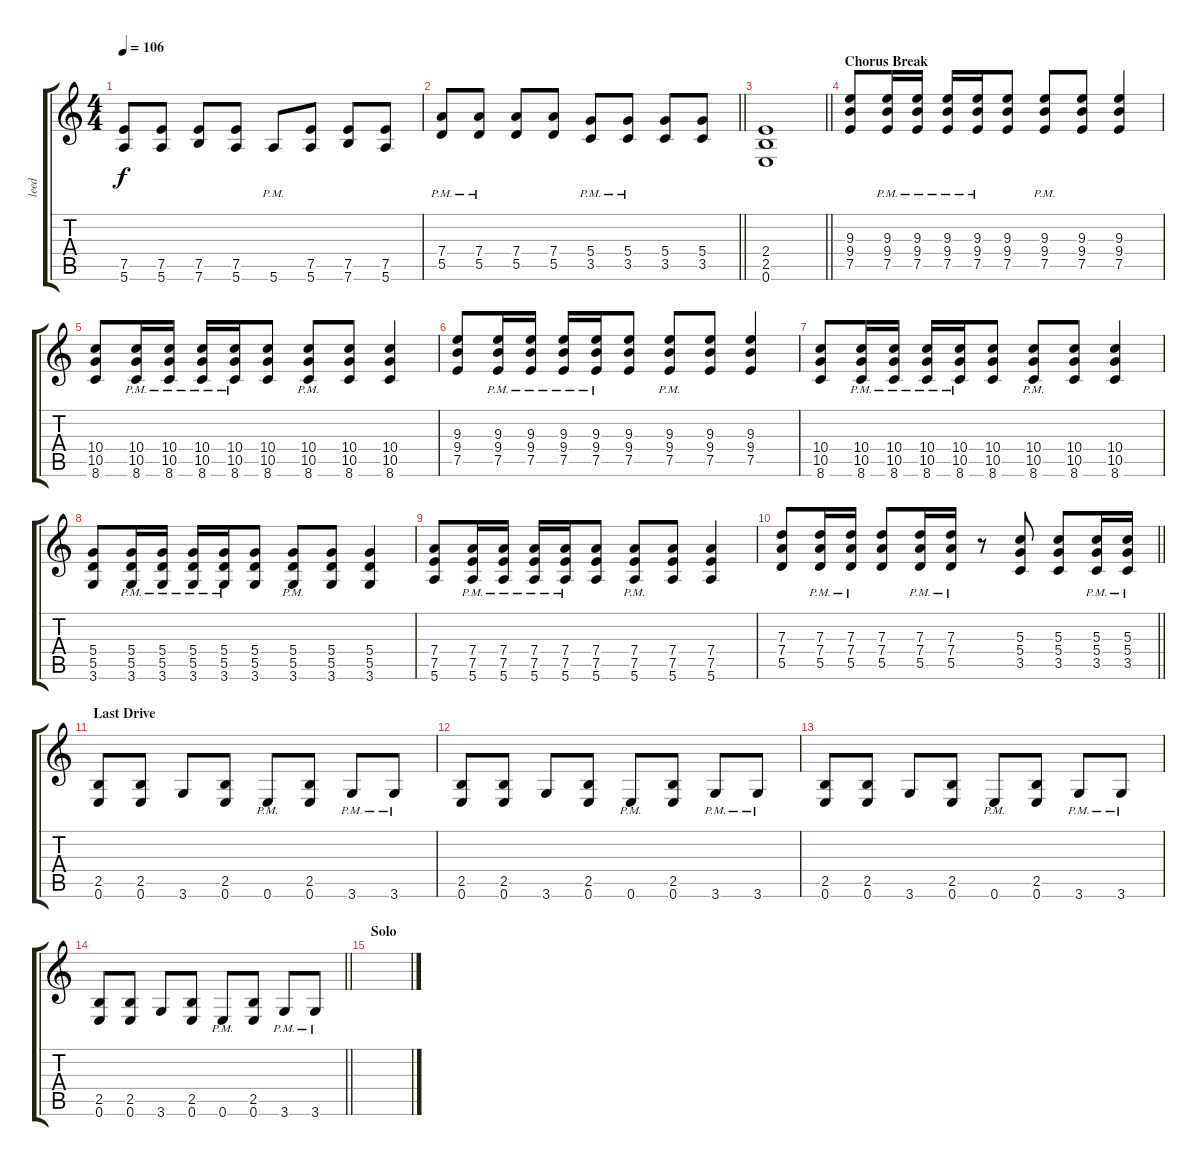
\track ("leed" "leed") {instrument distortionguitar}
\staff {score tabs}
\tuning (E4 B3 G3 D3 A2 E2) {hide}
\ts (4 4)
\tempo 106
\clef g2
\ks c
(7.5 5.6).8{dy f} (7.5 5.6).8 (7.5 7.6).8 (7.5 5.6).8 5.6{pm}.8 (7.5 5.6).8 (7.5 7.6).8 (7.5 5.6).8 |
\barLineRight lightlight
(7.4{pm} 5.5{pm}).8 (7.4{pm} 5.5{pm}).8 (7.4 5.5).8 (7.4 5.5).8 (5.4{pm} 3.5{pm}).8 (5.4{pm} 3.5{pm}).8 (5.4 3.5).8 (5.4 3.5).8 |
\barLineRight lightlight
(2.4 2.5 0.6).1 |
\section ("" "Chorus Break")
(9.3 9.4 7.5).8 (9.3{pm} 9.4{pm} 7.5{pm}).16 (9.3{pm} 9.4{pm} 7.5{pm}).16 (9.3{pm} 9.4{pm} 7.5{pm}).16 (9.3{pm} 9.4{pm} 7.5{pm}).16 (9.3 9.4 7.5).8 (9.3{pm} 9.4{pm} 7.5{pm}).8 (9.3 9.4 7.5).8 (9.3 9.4 7.5).4 |
(10.4 10.5 8.6).8 (10.4{pm} 10.5{pm} 8.6{pm}).16 (10.4{pm} 10.5{pm} 8.6{pm}).16 (10.4{pm} 10.5{pm} 8.6{pm}).16 (10.4{pm} 10.5{pm} 8.6{pm}).16 (10.4 10.5 8.6).8 (10.4{pm} 10.5{pm} 8.6{pm}).8 (10.4 10.5 8.6).8 (10.4 10.5 8.6).4 |
(9.3 9.4 7.5).8 (9.3{pm} 9.4{pm} 7.5{pm}).16 (9.3{pm} 9.4{pm} 7.5{pm}).16 (9.3{pm} 9.4{pm} 7.5{pm}).16 (9.3{pm} 9.4{pm} 7.5{pm}).16 (9.3 9.4 7.5).8 (9.3{pm} 9.4{pm} 7.5{pm}).8 (9.3 9.4 7.5).8 (9.3 9.4 7.5).4 |
(10.4 10.5 8.6).8 (10.4{pm} 10.5{pm} 8.6{pm}).16 (10.4{pm} 10.5{pm} 8.6{pm}).16 (10.4{pm} 10.5{pm} 8.6{pm}).16 (10.4{pm} 10.5{pm} 8.6{pm}).16 (10.4 10.5 8.6).8 (10.4{pm} 10.5{pm} 8.6{pm}).8 (10.4 10.5 8.6).8 (10.4 10.5 8.6).4 |
(5.4 5.5 3.6).8 (5.4{pm} 5.5{pm} 3.6{pm}).16 (5.4{pm} 5.5{pm} 3.6{pm}).16 (5.4{pm} 5.5{pm} 3.6{pm}).16 (5.4{pm} 5.5{pm} 3.6{pm}).16 (5.4 5.5 3.6).8 (5.4{pm} 5.5{pm} 3.6{pm}).8 (5.4 5.5 3.6).8 (5.4 5.5 3.6).4 |
(7.4 7.5 5.6).8 (7.4{pm} 7.5{pm} 5.6{pm}).16 (7.4{pm} 7.5{pm} 5.6{pm}).16 (7.4{pm} 7.5{pm} 5.6{pm}).16 (7.4{pm} 7.5{pm} 5.6{pm}).16 (7.4 7.5 5.6).8 (7.4{pm} 7.5{pm} 5.6{pm}).8 (7.4 7.5 5.6).8 (7.4 7.5 5.6).4 |
\barLineRight lightlight
(7.3 7.4 5.5).8 (7.3{pm} 7.4{pm} 5.5{pm}).16 (7.3{pm} 7.4{pm} 5.5{pm}).16 (7.3 7.4 5.5).8 (7.3{pm} 7.4{pm} 5.5{pm}).16 (7.3{pm} 7.4{pm} 5.5{pm}).16 r.8 (5.3 5.4 3.5).8 (5.3 5.4 3.5).8 (5.3{pm} 5.4{pm} 3.5{pm}).16 (5.3{pm} 5.4{pm} 3.5{pm}).16 |
\section ("" "Last Drive")
(2.5 0.6).8 (2.5 0.6).8 3.6.8 (2.5 0.6).8 0.6{pm}.8 (2.5 0.6).8 3.6{pm}.8 3.6{pm}.8 |
(2.5 0.6).8 (2.5 0.6).8 3.6.8 (2.5 0.6).8 0.6{pm}.8 (2.5 0.6).8 3.6{pm}.8 3.6{pm}.8 |
(2.5 0.6).8 (2.5 0.6).8 3.6.8 (2.5 0.6).8 0.6{pm}.8 (2.5 0.6).8 3.6{pm}.8 3.6{pm}.8 |
\barLineRight lightlight
(2.5 0.6).8 (2.5 0.6).8 3.6.8 (2.5 0.6).8 0.6{pm}.8 (2.5 0.6).8 3.6{pm}.8 3.6{pm}.8 |
\section ("" "Solo")
